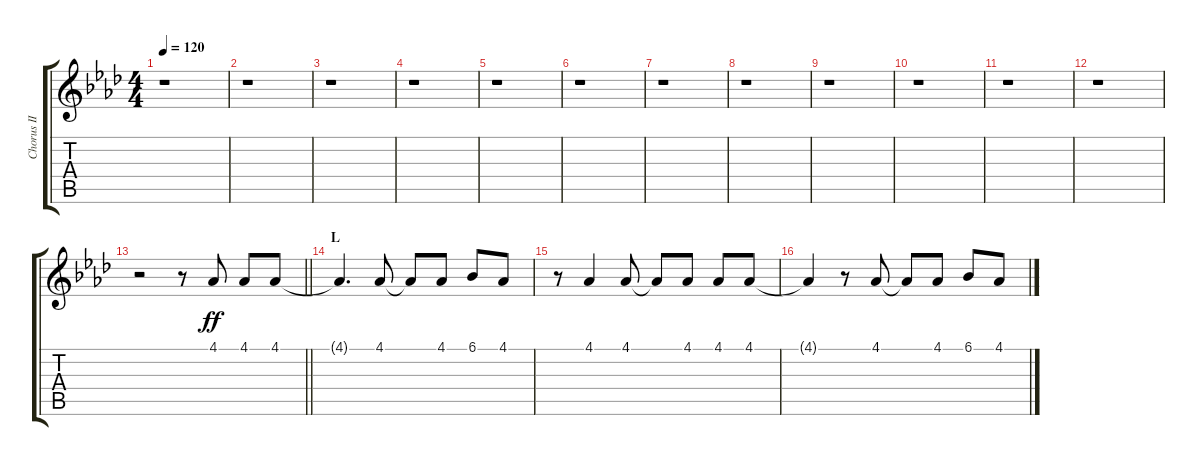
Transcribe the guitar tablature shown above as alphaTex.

\track ("Chorus II" "Chorus II") {instrument voiceoohs}
\staff {score tabs}
\tuning (E4 B3 G3 D3 A2 E2) {hide}
\ts (4 4)
\tempo 120
\clef g2
\ks ab
r.1{dy ff} |
r.1 |
r.1 |
r.1 |
r.1 |
r.1 |
r.1 |
r.1 |
r.1 |
r.1 |
r.1 |
r.1 |
\barLineRight lightlight
r.2 r.8 4.1.8 4.1.8 4.1.8 |
\section ("" "L")
4.1{t}.4{d} 4.1.8 4.1{t}.8 4.1.8 6.1.8 4.1.8 |
r.8 4.1.4 4.1.8 4.1{t}.8 4.1.8 4.1.8 4.1.8 |
4.1{t}.4 r.8 4.1.8 4.1{t}.8 4.1.8 6.1.8 4.1.8
